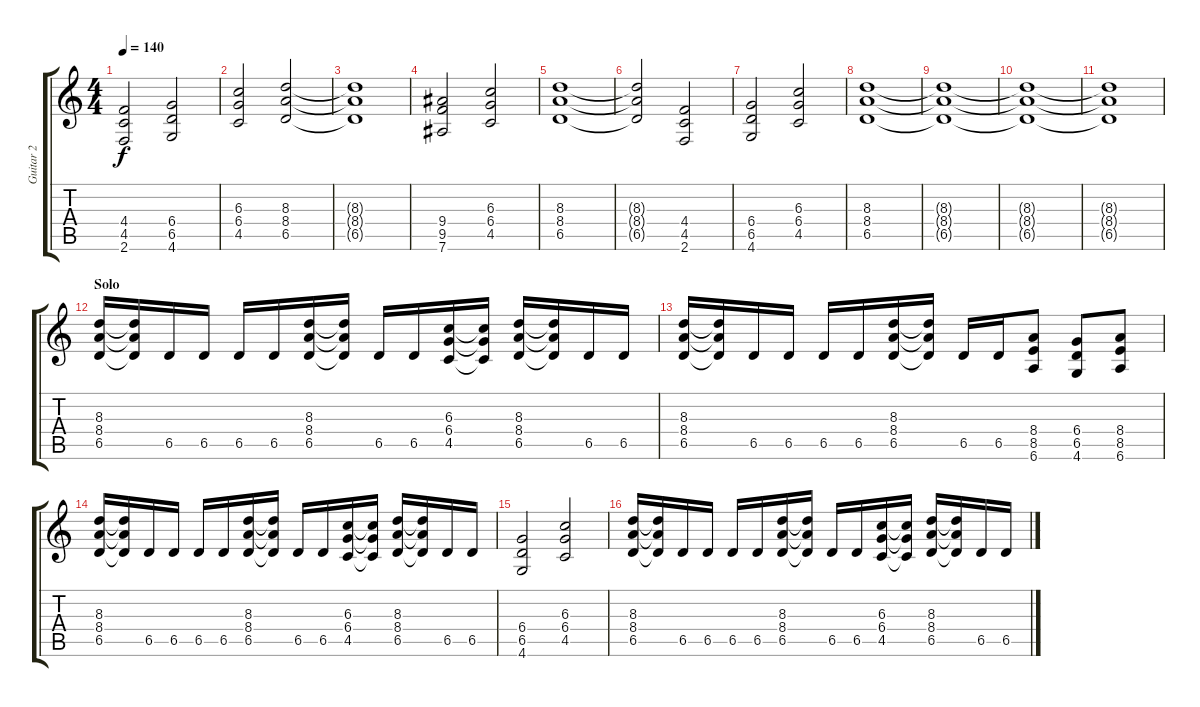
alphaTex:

\track ("Guitar 2" "Guitar 2") {instrument distortionguitar}
\staff {score tabs}
\tuning (Eb4 Bb3 Gb3 Db3 Ab2 Eb2) {hide}
\ts (4 4)
\tempo 140
\clef g2
\ks c
(4.4 4.5 2.6).2{dy f} (6.4 6.5 4.6).2 |
(6.3 6.4 4.5).2 (8.3 8.4 6.5).2 |
(8.3{t} 8.4{t} 6.5{t}).1 |
(9.4 9.5 7.6).2 (6.3 6.4 4.5).2 |
(8.3 8.4 6.5).1 |
(8.3{t} 8.4{t} 6.5{t}).2 (4.4 4.5 2.6).2 |
(6.4 6.5 4.6).2 (6.3 6.4 4.5).2 |
(8.3 8.4 6.5).1 |
(8.3{t} 8.4{t} 6.5{t}).1 |
(8.3{t} 8.4{t} 6.5{t}).1 |
(8.3{t} 8.4{t} 6.5{t}).1 |
\section ("" "Solo")
(8.3 8.4 6.5).16 (8.3{t} 8.4{t} 6.5{t}).16 6.5.16 6.5.16 6.5.16 6.5.16 (8.3 8.4 6.5).16 (8.3{t} 8.4{t} 6.5{t}).16 6.5.16 6.5.16 (6.3 6.4 4.5).16 (6.3{t} 6.4{t} 4.5{t}).16 (8.3 8.4 6.5).16 (8.3{t} 8.4{t} 6.5{t}).16 6.5.16 6.5.16 |
(8.3 8.4 6.5).16 (8.3{t} 8.4{t} 6.5{t}).16 6.5.16 6.5.16 6.5.16 6.5.16 (8.3 8.4 6.5).16 (8.3{t} 8.4{t} 6.5{t}).16 6.5.16 6.5.16 (8.4 8.5 6.6).8 (6.4 6.5 4.6).8 (8.4 8.5 6.6).8 |
(8.3 8.4 6.5).16 (8.3{t} 8.4{t} 6.5{t}).16 6.5.16 6.5.16 6.5.16 6.5.16 (8.3 8.4 6.5).16 (8.3{t} 8.4{t} 6.5{t}).16 6.5.16 6.5.16 (6.3 6.4 4.5).16 (6.3{t} 6.4{t} 4.5{t}).16 (8.3 8.4 6.5).16 (8.3{t} 8.4{t} 6.5{t}).16 6.5.16 6.5.16 |
(6.4 6.5 4.6).2 (6.3 6.4 4.5).2 |
(8.3 8.4 6.5).16 (8.3{t} 8.4{t} 6.5{t}).16 6.5.16 6.5.16 6.5.16 6.5.16 (8.3 8.4 6.5).16 (8.3{t} 8.4{t} 6.5{t}).16 6.5.16 6.5.16 (6.3 6.4 4.5).16 (6.3{t} 6.4{t} 4.5{t}).16 (8.3 8.4 6.5).16 (8.3{t} 8.4{t} 6.5{t}).16 6.5.16 6.5.16
